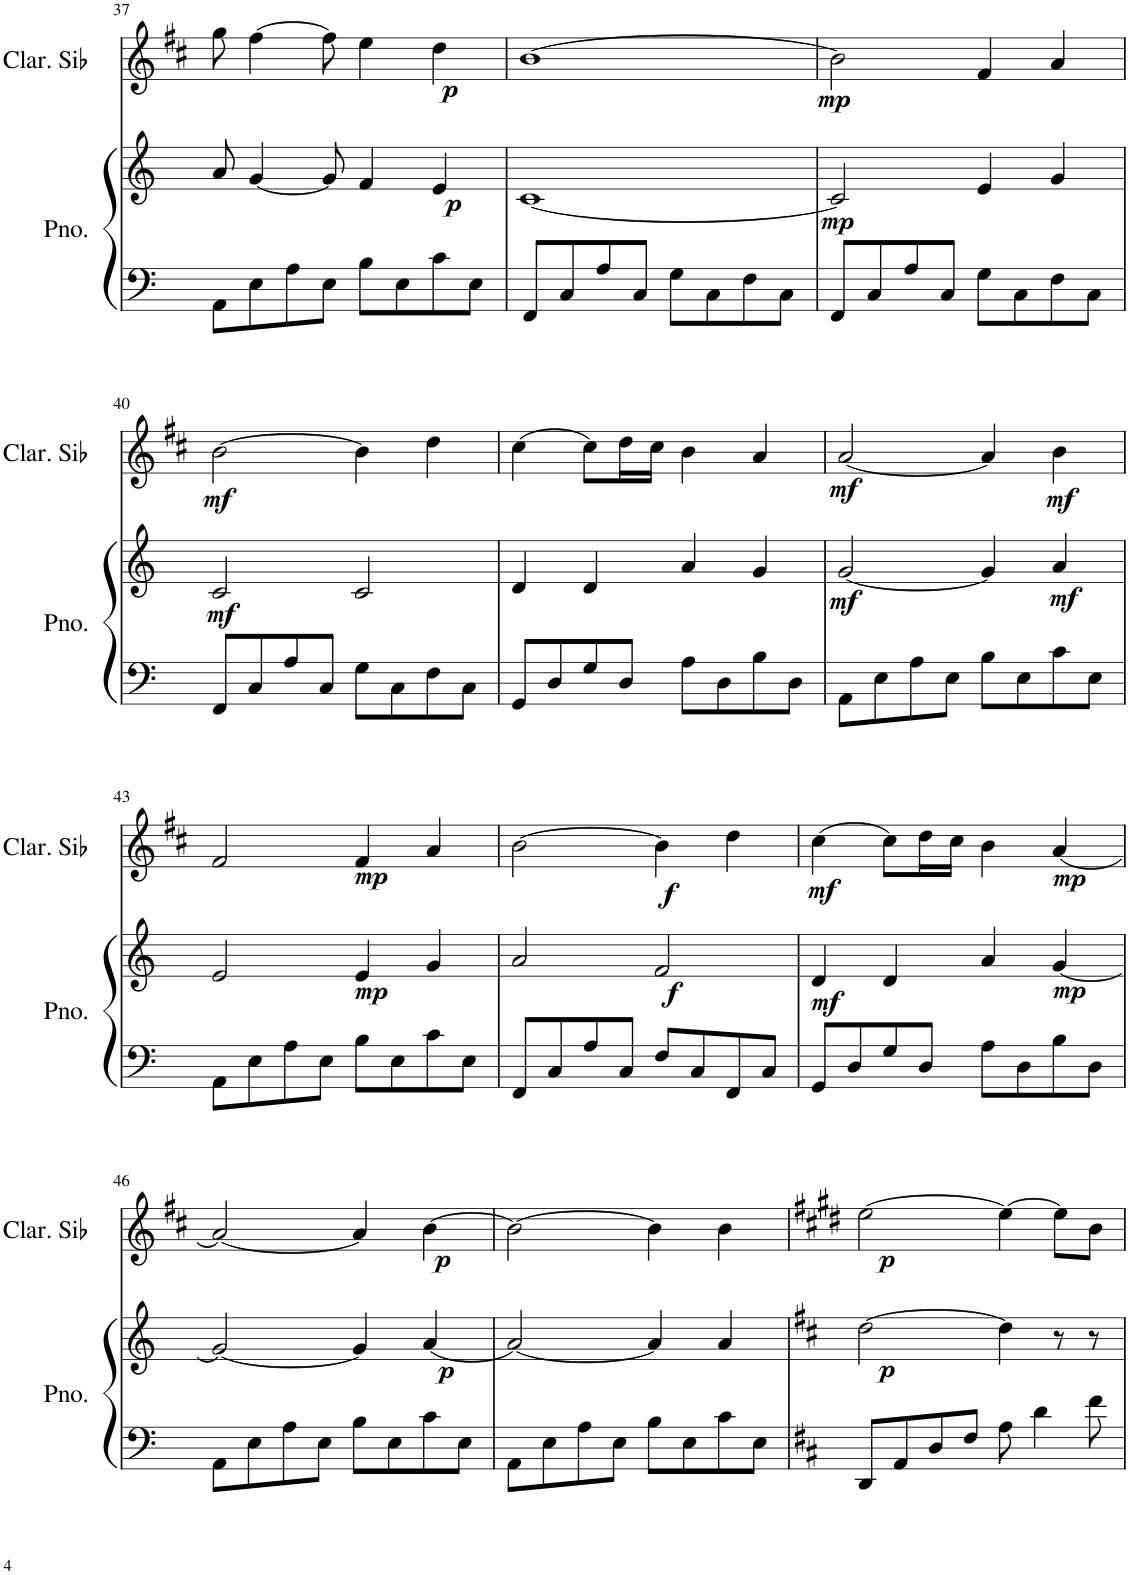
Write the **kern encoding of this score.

**kern	**kern	**dynam	**kern	**dynam
*part2	*part2	*part2	*part1	*part1
*staff3	*staff2	*staff2/3	*staff1	*staff1
*I"Piano	*	*	*I"Clarinette en Sib	*
*I'Pno.	*	*	*I'Clar. Sib	*
!!LO:PB:g=z
*clefF4	*clefG2	*	*clefG2	*
*	*	*	*Trd1c2	*
*k[]	*k[]	*	*k[f#c#]	*
*M4/4	*M4/4	*	*M4/4	*
=37	=37	=37	=37	=37
8AA\L	8a/	.	8gg\	.
8E\	[4g/	.	[4ff#\	.
8A\	.	.	.	.
8E\J	8g/]	.	8ff#\]	.
8B\L	4f/	.	4ee\	.
8E\	.	.	.	.
!	!	!LO:DY:b	!	!LO:DY:b
8c\	4e/	p	4dd\	p
8E\J	.	.	.	.
=38	=38	=38	=38	=38
8FF/L	[1c	.	[1b	.
8C/	.	.	.	.
8A/	.	.	.	.
8C/J	.	.	.	.
8G\L	.	.	.	.
8C\	.	.	.	.
8F\	.	.	.	.
8C\J	.	.	.	.
=39	=39	=39	=39	=39
!	!	!LO:DY:b	!	!LO:DY:b
8FF/L	2c/]	mp	2b\]	mp
8C/	.	.	.	.
8A/	.	.	.	.
8C/J	.	.	.	.
8G\L	4e/	.	4f#/	.
8C\	.	.	.	.
8F\	4g/	.	4a/	.
8C\J	.	.	.	.
!!LO:LB:g=z
=40	=40	=40	=40	=40
!	!	!LO:DY:b	!	!LO:DY:b
8FF/L	2c/	mf	[2b\	mf
8C/	.	.	.	.
8A/	.	.	.	.
8C/J	.	.	.	.
8G\L	2c/	.	4b\]	.
8C\	.	.	.	.
8F\	.	.	4dd\	.
8C\J	.	.	.	.
=41	=41	=41	=41	=41
8GG/L	4d/	.	[4cc#\	.
8D/	.	.	.	.
8G/	4d/	.	8cc#\L]	.
8D/J	.	.	16dd\L	.
.	.	.	16cc#\JJ	.
8A\L	4a/	.	4b\	.
8D\	.	.	.	.
8B\	4g/	.	4a/	.
8D\J	.	.	.	.
=42	=42	=42	=42	=42
!	!	!LO:DY:b	!	!LO:DY:b
8AA\L	[2g/	mf	[2a/	mf
8E\	.	.	.	.
8A\	.	.	.	.
8E\J	.	.	.	.
8B\L	4g/]	.	4a/]	.
8E\	.	.	.	.
!	!	!LO:DY:b	!	!LO:DY:b
8c\	4a/	mf	4b\	mf
8E\J	.	.	.	.
!!LO:LB:g=z
=43	=43	=43	=43	=43
8AA\L	2e/	.	2f#/	.
8E\	.	.	.	.
8A\	.	.	.	.
8E\J	.	.	.	.
!	!	!LO:DY:b	!	!LO:DY:b
8B\L	4e/	mp	4f#/	mp
8E\	.	.	.	.
8c\	4g/	.	4a/	.
8E\J	.	.	.	.
=44	=44	=44	=44	=44
8FF/L	2a/	.	[2b\	.
8C/	.	.	.	.
8A/	.	.	.	.
8C/J	.	.	.	.
!	!	!LO:DY:b	!	!LO:DY:b
8F/L	2f/	f	4b\]	f
8C/	.	.	.	.
8FF/	.	.	4dd\	.
8C/J	.	.	.	.
=45	=45	=45	=45	=45
!	!	!LO:DY:b	!	!LO:DY:b
8GG/L	4d/	mf	[4cc#\	mf
8D/	.	.	.	.
8G/	4d/	.	8cc#\L]	.
8D/J	.	.	16dd\L	.
.	.	.	16cc#\JJ	.
8A\L	4a/	.	4b\	.
8D\	.	.	.	.
!	!	!LO:DY:b	!	!LO:DY:b
8B\	[4g/	mp	[4a/	mp
8D\J	.	.	.	.
!!LO:LB:g=z
=46	=46	=46	=46	=46
8AA\L	2g/_	.	2a/_	.
8E\	.	.	.	.
8A\	.	.	.	.
8E\J	.	.	.	.
8B\L	4g/]	.	4a/]	.
8E\	.	.	.	.
!	!	!LO:DY:b	!	!LO:DY:b
8c\	[4a/	p	[4b\	p
8E\J	.	.	.	.
=47	=47	=47	=47	=47
8AA\L	2a/_	.	2b\_	.
8E\	.	.	.	.
8A\	.	.	.	.
8E\J	.	.	.	.
8B\L	4a/]	.	4b\]	.
8E\	.	.	.	.
8c\	4a/	.	4b\	.
8E\J	.	.	.	.
=48	=48	=48	=48	=48
*k[f#c#]	*k[f#c#]	*	*k[f#c#g#d#]	*
!	!	!LO:DY:b	!	!LO:DY:b
8DD/L	[2dd\	p	[2ee\	p
8AA/	.	.	.	.
8D/	.	.	.	.
8F#/J	.	.	.	.
8A\	4dd\]	.	4ee\_	.
4d\	.	.	.	.
.	8r	.	8ee\L]	.
8f#\	8r	.	8b\J	.
=	=	=	=	=
*-	*-	*-	*-	*-
